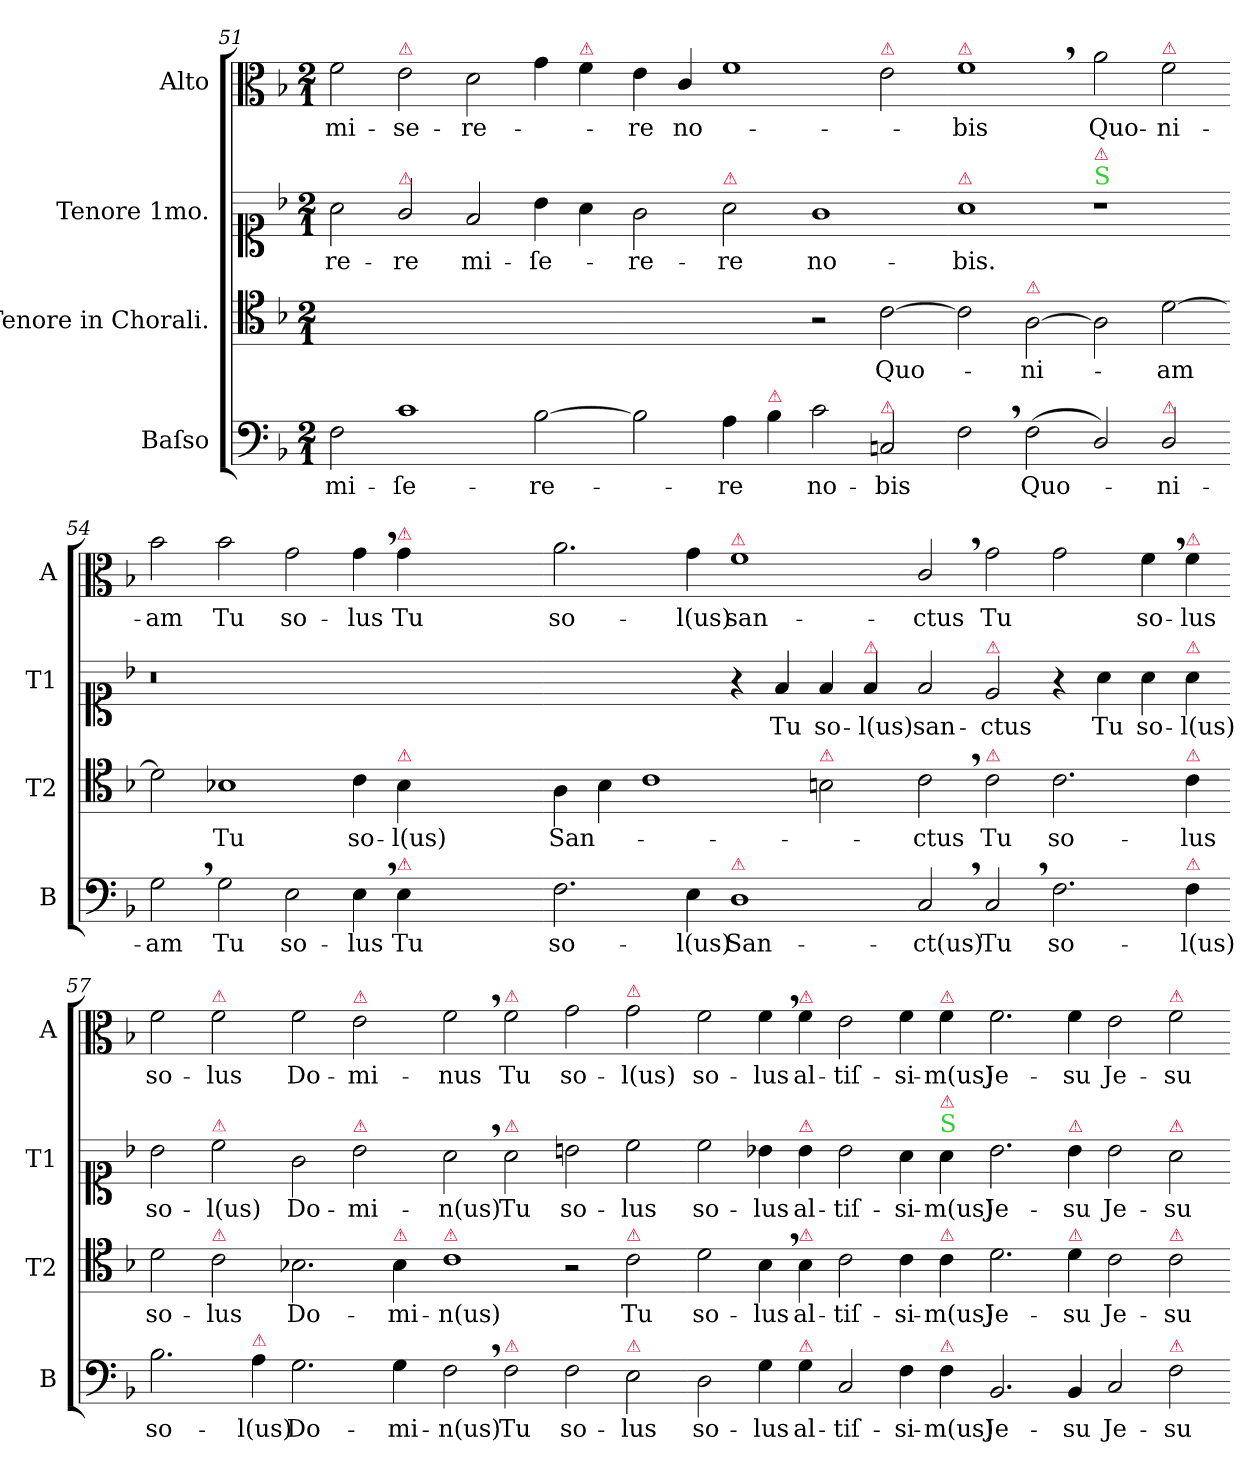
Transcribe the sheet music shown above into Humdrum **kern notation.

**kern	**text	**kern	**text	**kern	**text	**kern	**text
*part4	*part4	*part3	*part3	*part2	*part2	*part1	*part1
*staff4	*staff4	*staff3	*staff3	*staff2	*staff2	*staff1	*staff1
*I"Baſso	*	*I"Tenore in Chorali.	*	*I"Tenore 1mo.	*	*I"Alto	*
*I'B	*	*I'T2	*	*I'T1	*	*I'A	*
*clefF4	*	*clefC4	*	*clefC1	*	*clefC3	*
*k[b-]	*	*k[b-]	*	*k[b-]	*	*k[b-]	*
*M2/1	*	*M2/1	*	*M2/1	*	*M2/1	*
=51	=51	=51	=51	=51	=51	=51	=51
2F\	mi-	0ryy	.	2a\	-re-	2f\	mi-
!	!	!	!	!	!	!LO:TX:a:color=crimson:t=⚠	!
!	!	!	!	!LO:TX:a:color=crimson:t=⚠	!	!	!
1c	-ſe-	.	.	2g/	-re	2e\	-se-
!	!	!	!	!	!LO:LY:i	!	!
.	.	.	.	2f/	mi-	2d\	-re-
!	!	!	!	!	!LO:LY:i	!	!
[2B-\	-re-	.	.	4b-\	-ſe-	4g\	.
!	!	!	!	!	!	!LO:TX:a:color=crimson:t=⚠	!
.	.	.	.	4a\	.	4f\	.
=52-	=52-	=52-	=52-	=52-	=52-	=52-	=52-
!	!	!	!	!	!LO:LY:i	!	!
2B-\]	.	1ryy	.	2g\	-re-	4e\	-re
.	.	.	.	.	.	4c/	no-
!	!	!	!	!LO:TX:a:color=crimson:t=⚠	!	!	!
!	!	!	!	!	!LO:LY:i	!	!
4A\	-re	.	.	2a\	-re	1f	.
!LO:TX:a:color=crimson:t=⚠	!	!	!	!	!	!	!
4B-\	.	.	.	.	.	.	.
2c\	no-	2r	.	1g	no-	.	.
!	!	!	!	!	!	!LO:TX:a:color=crimson:t=⚠	!
!LO:TX:a:color=crimson:t=⚠	!	!	!	!	!	!	!
2Cn/	-bis	[2c\	Quo-	.	.	2e\	.
=53-	=53-	=53-	=53-	=53-	=53-	=53-	=53-
!	!	!	!	!	!	!LO:TX:a:color=crimson:t=⚠	!
!	!	!	!	!LO:TX:a:color=crimson:t=⚠	!	!	!
2F,>\	.	2c\]	.	1a	-bis.	1f,<	-bis
!	!	!LO:TX:a:color=crimson:t=⚠	!	!	!	!	!
(>2F\	Quo-	[2A\	-ni-	.	.	.	.
!	!	!	!	!LO:TX:a:color=limegreen:t=S	!	!	!
!	!	!	!	!LO:TX:a:color=crimson:t=⚠	!	!	!
2D/)	.	2A\]	.	1r	.	2a\	Quo-
!	!	!	!	!	!	!LO:TX:a:color=crimson:t=⚠	!
!LO:TX:a:color=crimson:t=⚠	!	!	!	!	!	!	!
2D/	-ni-	[2d\	-am	.	.	2f\	-ni-
=54-	=54-	=54-	=54-	=54-	=54-	=54-	=54-
2G,<\	-am	2d\]	.	0.r	.	2b-\	-am
2G\	Tu	1B-X	Tu	.	.	2b-\	Tu
2E\	so-	.	.	.	.	2g\	so-
4E,<\	-lus	4c\	so-	.	.	4g,<\	-lus
!	!	!	!	!	!	!LO:TX:a:color=crimson:t=⚠	!
!	!	!LO:TX:a:color=crimson:t=⚠	!	!	!	!	!
!LO:TX:a:color=crimson:t=⚠	!	!	!	!	!	!	!
4E\	Tu	4B-\	-l(us)	.	.	4g\	Tu
1ryy	.	1ryy	.	.	.	1ryy	.
=55-	=55-	=55-	=55-	=55-	=55-	=55-	=55-
2.F\	so-	4A\	San-	1ryy	.	2.a\	so-
.	.	4B-\	.	.	.	.	.
.	.	1c	.	.	.	.	.
4E\	-l(us)	.	.	.	.	4g\	-l(us)
!	!	!	!	!	!	!LO:TX:a:color=crimson:t=⚠	!
!LO:TX:a:color=crimson:t=⚠	!	!	!	!	!	!	!
1D	San-	.	.	4r	.	1f	san-
.	.	.	.	4f/	Tu	.	.
!	!	!LO:TX:a:color=crimson:t=⚠	!	!	!	!	!
.	.	2Bn\	.	4f/	so-	.	.
!	!	!	!	!LO:TX:a:color=crimson:t=⚠	!	!	!
.	.	.	.	4f/	-l(us)	.	.
=56-	=56-	=56-	=56-	=56-	=56-	=56-	=56-
2C,</	-ct(us)	2c,<\	-ctus	2f/	san-	2c,</	-ctus
!	!	!	!	!LO:TX:a:color=crimson:t=⚠	!	!	!
!	!	!LO:TX:a:color=crimson:t=⚠	!	!	!	!	!
2C,</	Tu	2c\	Tu	2e/	-ctus	2g\	Tu
2.F\	so-	2.c\	so-	4r	.	2g\	.
.	.	.	.	4a\	Tu	.	.
.	.	.	.	4a\	so-	4f,<\	so-
!	!	!	!	!	!	!LO:TX:a:color=crimson:t=⚠	!
!	!	!	!	!LO:TX:a:color=crimson:t=⚠	!	!	!
!	!	!LO:TX:a:color=crimson:t=⚠	!	!	!	!	!
!LO:TX:a:color=crimson:t=⚠	!	!	!	!	!	!	!
4F\	-l(us)	4c\	-lus	4a\	-l(us)	4f\	-lus
=57-	=57-	=57-	=57-	=57-	=57-	=57-	=57-
!	!LO:LY:i	!	!LO:LY:i	!	!	!	!LO:LY:i
2.B-\	so-	2d\	so-	2b-\	so-	2f\	so-
!	!	!	!	!	!	!LO:TX:a:color=crimson:t=⚠	!
!	!	!	!	!LO:TX:a:color=crimson:t=⚠	!	!	!
!	!	!LO:TX:a:color=crimson:t=⚠	!	!	!	!	!
!	!	!	!LO:LY:i	!	!	!	!LO:LY:i
.	.	2c\	-lus	2cc\	-l(us)	2f\	-lus
!LO:TX:a:color=crimson:t=⚠	!	!	!	!	!	!	!
!	!LO:LY:i	!	!	!	!	!	!
4A\	-l(us)	.	.	.	.	.	.
2.G\	Do-	2.B-X\	Do-	2g\	Do-	2f\	Do-
!	!	!	!	!	!	!LO:TX:a:color=crimson:t=⚠	!
!	!	!	!	!LO:TX:a:color=crimson:t=⚠	!	!	!
.	.	.	.	2b-\	-mi-	2e\	-mi-
!	!	!LO:TX:a:color=crimson:t=⚠	!	!	!	!	!
4G\	-mi-	4B-\	-mi-	.	.	.	.
=58-	=58-	=58-	=58-	=58-	=58-	=58-	=58-
!	!	!LO:TX:a:color=crimson:t=⚠	!	!	!	!	!
2F,>\	-n(us)	1c	-n(us)	2a,<\	-n(us)	2f,<\	-nus
!	!	!	!	!	!	!LO:TX:a:color=crimson:t=⚠	!
!	!	!	!	!LO:TX:a:color=crimson:t=⚠	!	!	!
!LO:TX:a:color=crimson:t=⚠	!	!	!	!	!	!	!
2F\	Tu	.	.	2a\	Tu	2f\	Tu
2F\	so-	2r	.	2bn\	so-	2g\	so-
!	!	!	!	!	!	!LO:TX:a:color=crimson:t=⚠	!
!	!	!LO:TX:a:color=crimson:t=⚠	!	!	!	!	!
!LO:TX:a:color=crimson:t=⚠	!	!	!	!	!	!	!
2E\	-lus	2c\	Tu	2cc\	-lus	2g\	-l(us)
=59-	=59-	=59-	=59-	=59-	=59-	=59-	=59-
!	!	!	!	!	!LO:LY:i	!	!
2D\	so-	2d\	so-	2cc\	so-	2f\	so-
!	!	!	!	!	!LO:LY:i	!	!
4G\	-lus	4B-,<\	-lus	4b-X\	-lus	4f,<\	-lus
!	!	!	!	!	!	!LO:TX:a:color=crimson:t=⚠	!
!	!	!	!	!LO:TX:a:color=crimson:t=⚠	!	!	!
!	!	!LO:TX:a:color=crimson:t=⚠	!	!	!	!	!
!LO:TX:a:color=crimson:t=⚠	!	!	!	!	!	!	!
4G\	al-	4B-\	al-	4b-\	al-	4f\	al-
2C/	-tiſ-	2c\	-tiſ-	2b-\	-tiſ-	2e\	-tiſ-
4F\	-si-	4c\	-si-	4a\	-si-	4f\	-si-
!	!	!	!	!	!	!LO:TX:a:color=crimson:t=⚠	!
!	!	!	!	!LO:TX:a:color=limegreen:t=S	!	!	!
!	!	!	!	!LO:TX:a:color=crimson:t=⚠	!	!	!
!	!	!LO:TX:a:color=crimson:t=⚠	!	!	!	!	!
!LO:TX:a:color=crimson:t=⚠	!	!	!	!	!	!	!
4F\	-m(us)	4c\	-m(us)	4a\	-m(us)	4f\	-m(us)
=60-	=60-	=60-	=60-	=60-	=60-	=60-	=60-
2.BB-/	Je-	2.d\	Je-	2.b-\	Je-	2.f\	Je-
!	!	!	!	!LO:TX:a:color=crimson:t=⚠	!	!	!
!	!	!LO:TX:a:color=crimson:t=⚠	!	!	!	!	!
4BB-/	-su	4d\	-su	4b-\	-su	4f\	-su
!	!LO:LY:i	!	!LO:LY:i	!	!LO:LY:i	!	!LO:LY:i
2C/	Je-	2c\	Je-	2b-\	Je-	2e\	Je-
!	!	!	!	!	!	!LO:TX:a:color=crimson:t=⚠	!
!	!	!	!	!LO:TX:a:color=crimson:t=⚠	!	!	!
!	!	!LO:TX:a:color=crimson:t=⚠	!	!	!	!	!
!LO:TX:a:color=crimson:t=⚠	!	!	!	!	!	!	!
!	!LO:LY:i	!	!LO:LY:i	!	!LO:LY:i	!	!LO:LY:i
2F\	-su	2c\	-su	2a\	-su	2f\	-su
=-	=-	=-	=-	=-	=-	=-	=-
*-	*-	*-	*-	*-	*-	*-	*-
